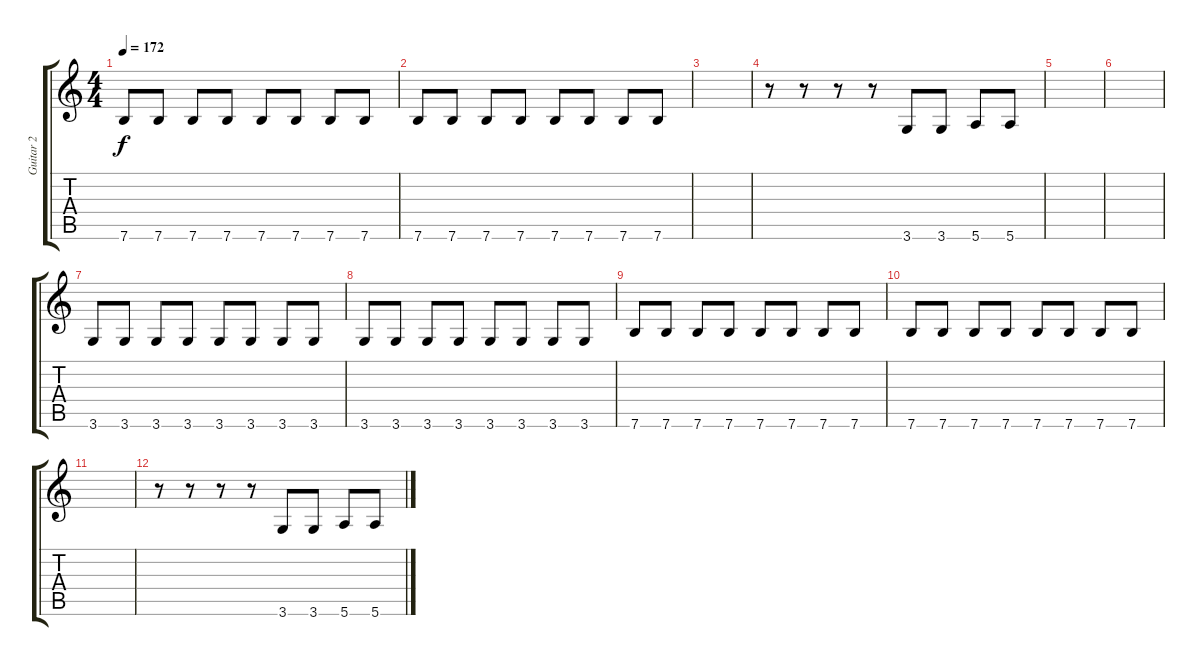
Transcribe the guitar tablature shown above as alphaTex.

\track ("Guitar 2" "Guitar 2") {instrument overdrivenguitar}
\staff {score tabs}
\tuning (E4 B3 G3 D3 A2 E2) {hide}
\ts (4 4)
\tempo 172
\clef g2
\ks c
7.6.8{dy f} 7.6.8 7.6.8 7.6.8 7.6.8 7.6.8 7.6.8 7.6.8 |
7.6.8 7.6.8 7.6.8 7.6.8 7.6.8 7.6.8 7.6.8 7.6.8 |
|
r.8 r.8 r.8 r.8 3.6.8 3.6.8 5.6.8 5.6.8 |
|
|
3.6.8 3.6.8 3.6.8 3.6.8 3.6.8 3.6.8 3.6.8 3.6.8 |
3.6.8 3.6.8 3.6.8 3.6.8 3.6.8 3.6.8 3.6.8 3.6.8 |
7.6.8 7.6.8 7.6.8 7.6.8 7.6.8 7.6.8 7.6.8 7.6.8 |
7.6.8 7.6.8 7.6.8 7.6.8 7.6.8 7.6.8 7.6.8 7.6.8 |
|
r.8 r.8 r.8 r.8 3.6.8 3.6.8 5.6.8 5.6.8
